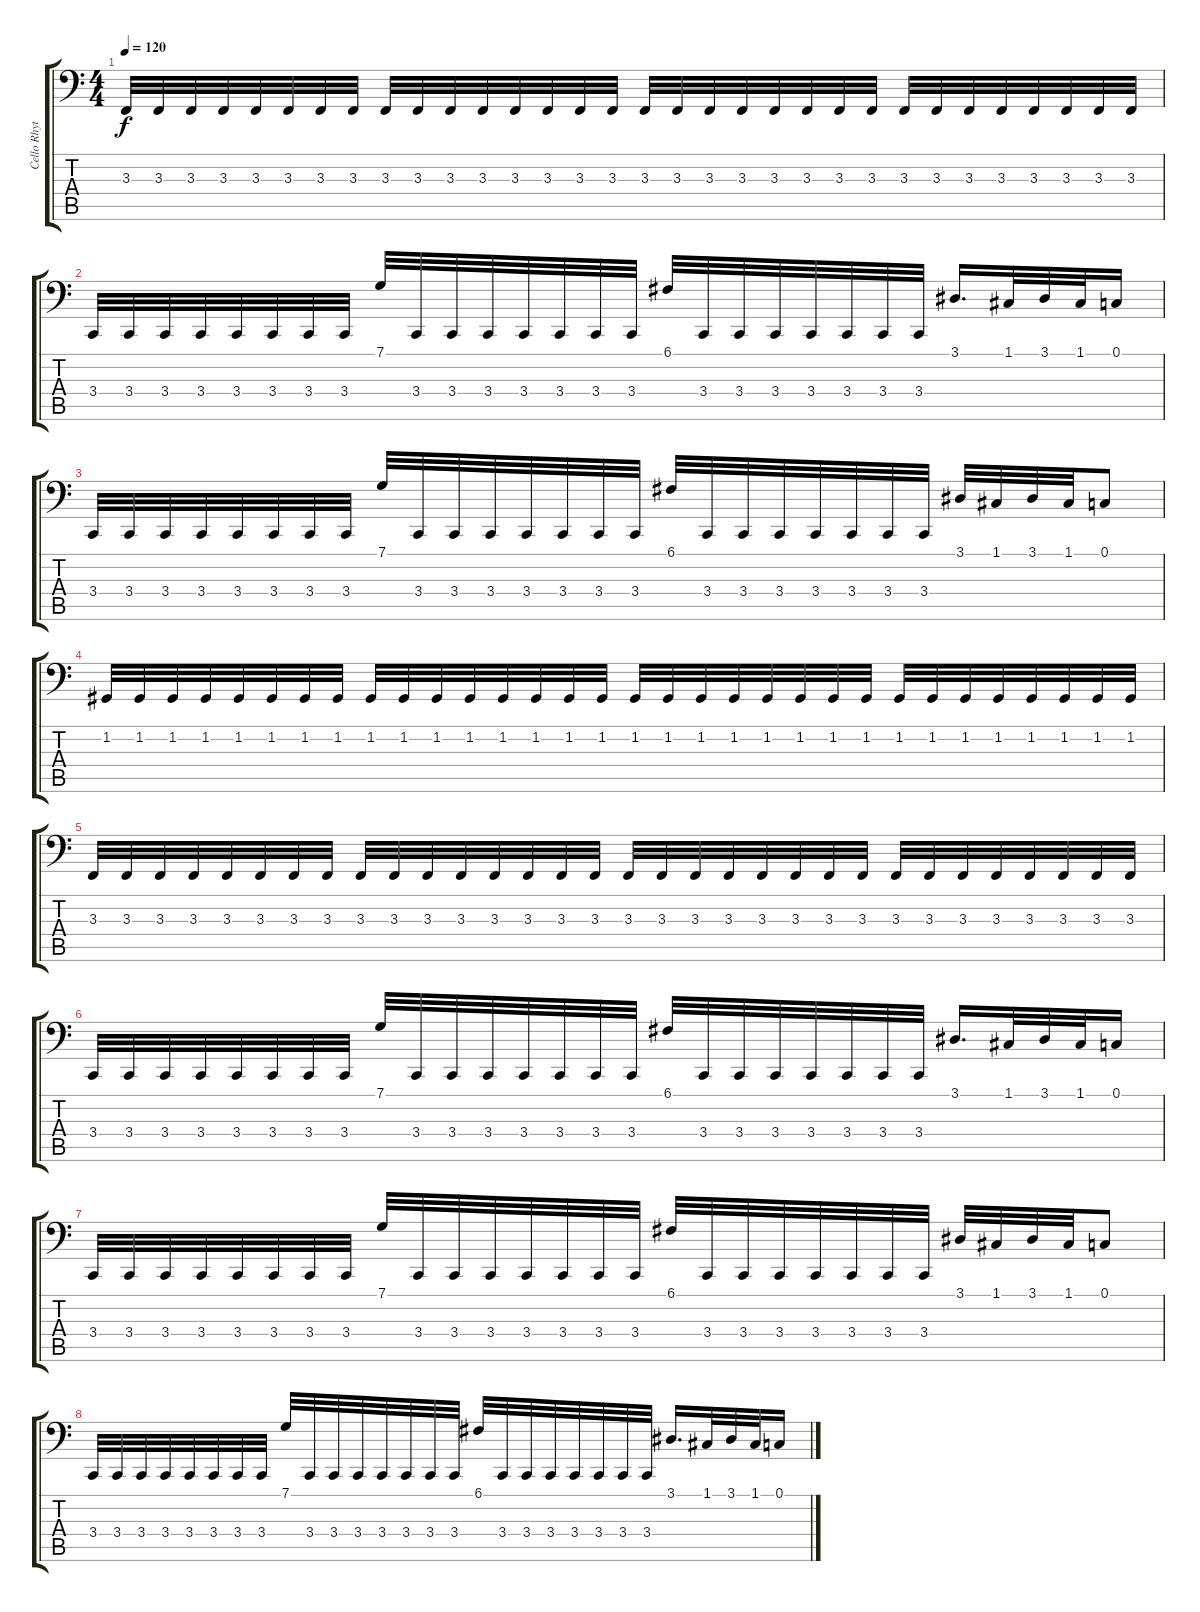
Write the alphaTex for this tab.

\track ("Cello Rhythm 2" "Cello Rhyt") {instrument cello}
\staff {score tabs}
\tuning (C3 G2 D2 A1 E1 B0) {hide}
\ts (4 4)
\tempo 120
\clef f4
\ks c
3.3.32{dy f} 3.3.32 3.3.32 3.3.32 3.3.32 3.3.32 3.3.32 3.3.32 3.3.32 3.3.32 3.3.32 3.3.32 3.3.32 3.3.32 3.3.32 3.3.32 3.3.32 3.3.32 3.3.32 3.3.32 3.3.32 3.3.32 3.3.32 3.3.32 3.3.32 3.3.32 3.3.32 3.3.32 3.3.32 3.3.32 3.3.32 3.3.32 |
3.4.32 3.4.32 3.4.32 3.4.32 3.4.32 3.4.32 3.4.32 3.4.32 7.1.32 3.4.32 3.4.32 3.4.32 3.4.32 3.4.32 3.4.32 3.4.32 6.1.32 3.4.32 3.4.32 3.4.32 3.4.32 3.4.32 3.4.32 3.4.32 3.1.16{d} 1.1.32 3.1.32 1.1.32 0.1.16 |
3.4.32 3.4.32 3.4.32 3.4.32 3.4.32 3.4.32 3.4.32 3.4.32 7.1.32 3.4.32 3.4.32 3.4.32 3.4.32 3.4.32 3.4.32 3.4.32 6.1.32 3.4.32 3.4.32 3.4.32 3.4.32 3.4.32 3.4.32 3.4.32 3.1.32 1.1.32 3.1.32 1.1.32 0.1.8 |
1.2.32 1.2.32 1.2.32 1.2.32 1.2.32 1.2.32 1.2.32 1.2.32 1.2.32 1.2.32 1.2.32 1.2.32 1.2.32 1.2.32 1.2.32 1.2.32 1.2.32 1.2.32 1.2.32 1.2.32 1.2.32 1.2.32 1.2.32 1.2.32 1.2.32 1.2.32 1.2.32 1.2.32 1.2.32 1.2.32 1.2.32 1.2.32 |
3.3.32 3.3.32 3.3.32 3.3.32 3.3.32 3.3.32 3.3.32 3.3.32 3.3.32 3.3.32 3.3.32 3.3.32 3.3.32 3.3.32 3.3.32 3.3.32 3.3.32 3.3.32 3.3.32 3.3.32 3.3.32 3.3.32 3.3.32 3.3.32 3.3.32 3.3.32 3.3.32 3.3.32 3.3.32 3.3.32 3.3.32 3.3.32 |
3.4.32 3.4.32 3.4.32 3.4.32 3.4.32 3.4.32 3.4.32 3.4.32 7.1.32 3.4.32 3.4.32 3.4.32 3.4.32 3.4.32 3.4.32 3.4.32 6.1.32 3.4.32 3.4.32 3.4.32 3.4.32 3.4.32 3.4.32 3.4.32 3.1.16{d} 1.1.32 3.1.32 1.1.32 0.1.16 |
3.4.32 3.4.32 3.4.32 3.4.32 3.4.32 3.4.32 3.4.32 3.4.32 7.1.32 3.4.32 3.4.32 3.4.32 3.4.32 3.4.32 3.4.32 3.4.32 6.1.32 3.4.32 3.4.32 3.4.32 3.4.32 3.4.32 3.4.32 3.4.32 3.1.32 1.1.32 3.1.32 1.1.32 0.1.8 |
3.4.32 3.4.32 3.4.32 3.4.32 3.4.32 3.4.32 3.4.32 3.4.32 7.1.32 3.4.32 3.4.32 3.4.32 3.4.32 3.4.32 3.4.32 3.4.32 6.1.32 3.4.32 3.4.32 3.4.32 3.4.32 3.4.32 3.4.32 3.4.32 3.1.16{d} 1.1.32 3.1.32 1.1.32 0.1.16
